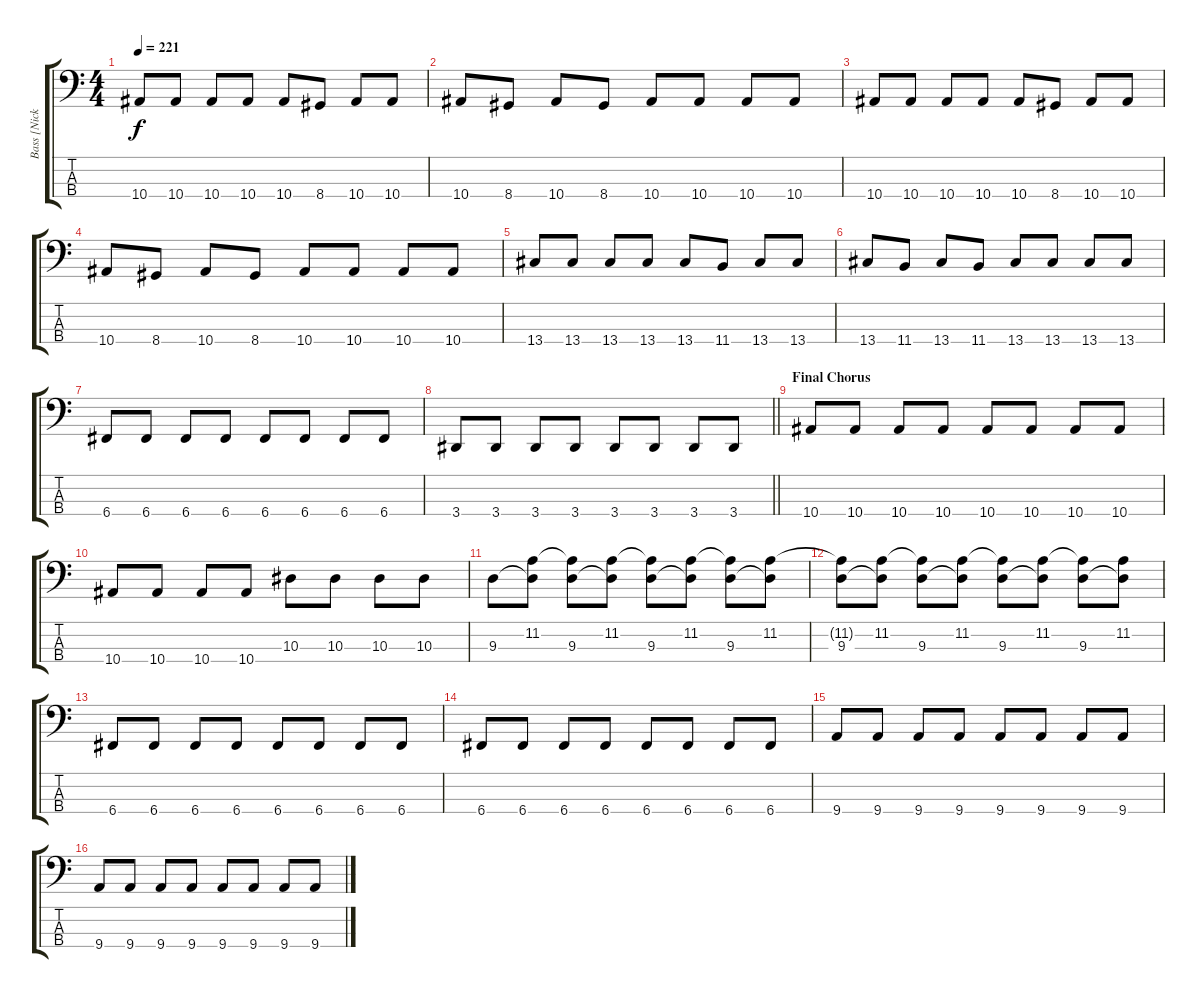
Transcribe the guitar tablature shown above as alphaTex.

\track ("Bass [Nick Oliveri]" "Bass [Nick") {instrument electricbasspick bank 255}
\staff {score tabs}
\tuning (Eb2 Bb1 F1 C1) {hide}
\ts (4 4)
\tempo 221
\clef f4
\ks c
10.4.8{dy f} 10.4.8 10.4.8 10.4.8 10.4.8 8.4.8 10.4.8 10.4.8 |
10.4.8 8.4.8 10.4.8 8.4.8 10.4.8 10.4.8 10.4.8 10.4.8 |
10.4.8 10.4.8 10.4.8 10.4.8 10.4.8 8.4.8 10.4.8 10.4.8 |
10.4.8 8.4.8 10.4.8 8.4.8 10.4.8 10.4.8 10.4.8 10.4.8 |
13.4.8 13.4.8 13.4.8 13.4.8 13.4.8 11.4.8 13.4.8 13.4.8 |
13.4.8 11.4.8 13.4.8 11.4.8 13.4.8 13.4.8 13.4.8 13.4.8 |
6.4.8 6.4.8 6.4.8 6.4.8 6.4.8 6.4.8 6.4.8 6.4.8 |
\barLineRight lightlight
3.4.8 3.4.8 3.4.8 3.4.8 3.4.8 3.4.8 3.4.8 3.4.8 |
\section ("" "Final Chorus")
10.4.8 10.4.8 10.4.8 10.4.8 10.4.8 10.4.8 10.4.8 10.4.8 |
10.4.8 10.4.8 10.4.8 10.4.8 10.3.8 10.3.8 10.3.8 10.3.8 |
9.3.8 (11.2 9.3{t}).8 (11.2{t} 9.3).8 (11.2 9.3{t}).8 (11.2{t} 9.3).8 (11.2 9.3{t}).8 (11.2{t} 9.3).8 (11.2 9.3{t}).8 |
(11.2{t} 9.3).8 (11.2 9.3{t}).8 (11.2{t} 9.3).8 (11.2 9.3{t}).8 (11.2{t} 9.3).8 (11.2 9.3{t}).8 (11.2{t} 9.3).8 (11.2 9.3{t}).8 |
6.4.8 6.4.8 6.4.8 6.4.8 6.4.8 6.4.8 6.4.8 6.4.8 |
6.4.8 6.4.8 6.4.8 6.4.8 6.4.8 6.4.8 6.4.8 6.4.8 |
9.4.8 9.4.8 9.4.8 9.4.8 9.4.8 9.4.8 9.4.8 9.4.8 |
9.4.8 9.4.8 9.4.8 9.4.8 9.4.8 9.4.8 9.4.8 9.4.8
